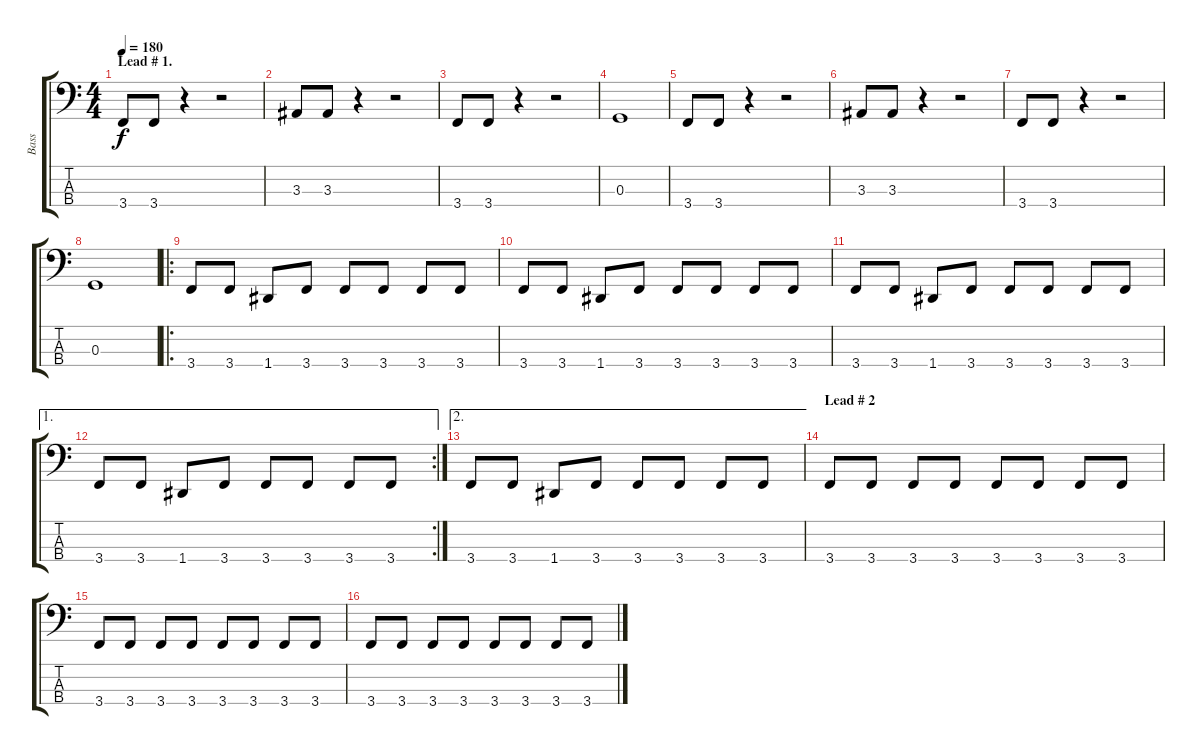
\track ("Bass" "Bass") {instrument electricbassfinger}
\staff {score tabs}
\tuning (F2 C2 G1 D1) {hide}
\ts (4 4)
\section ("" "Lead # 1.")
\tempo 180
\clef f4
\ks c
3.4.8{dy f} 3.4.8 r.4 r.2 |
3.3.8 3.3.8 r.4 r.2 |
3.4.8 3.4.8 r.4 r.2 |
0.3.1 |
3.4.8 3.4.8 r.4 r.2 |
3.3.8 3.3.8 r.4 r.2 |
3.4.8 3.4.8 r.4 r.2 |
0.3.1 |
\ro
3.4.8 3.4.8 1.4.8 3.4.8 3.4.8 3.4.8 3.4.8 3.4.8 |
3.4.8 3.4.8 1.4.8 3.4.8 3.4.8 3.4.8 3.4.8 3.4.8 |
3.4.8 3.4.8 1.4.8 3.4.8 3.4.8 3.4.8 3.4.8 3.4.8 |
\ae 1
\rc 2
3.4.8 3.4.8 1.4.8 3.4.8 3.4.8 3.4.8 3.4.8 3.4.8 |
\ae 2
3.4.8 3.4.8 1.4.8 3.4.8 3.4.8 3.4.8 3.4.8 3.4.8 |
\section ("" "Lead # 2")
3.4.8 3.4.8 3.4.8 3.4.8 3.4.8 3.4.8 3.4.8 3.4.8 |
3.4.8 3.4.8 3.4.8 3.4.8 3.4.8 3.4.8 3.4.8 3.4.8 |
3.4.8 3.4.8 3.4.8 3.4.8 3.4.8 3.4.8 3.4.8 3.4.8
